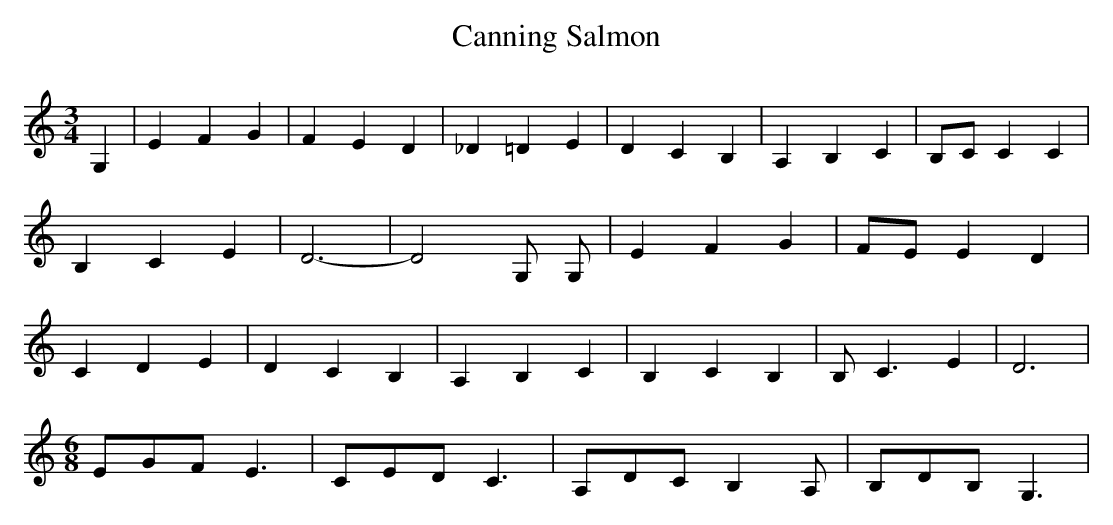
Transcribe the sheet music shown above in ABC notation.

X:1
T:Canning Salmon
M:3/4
L:1/4
K:C
 G,| E F G| F E D| _D =D E| D C B,| A, B, C| B,/2C/2 C C| B, C E| D3-|\
 D2 G,/2 G,/2| E F G| F/2E/2 E D| C D E| D C B,| A, B, C| B, C B,|\
 B,/2- C3/2 E| D3|
M:6/8
 E/2G/2F/2 E3/2| C/2E/2D/2 C3/2| A,/2D/2C/2 B,- A,/2| B,/2D/2B,/2 G,3/2|\

M:3/4
 E F G| F E D| C/2D/2 E C| G,2 G,| A, B, C| B, C D| D C2-| C3|
